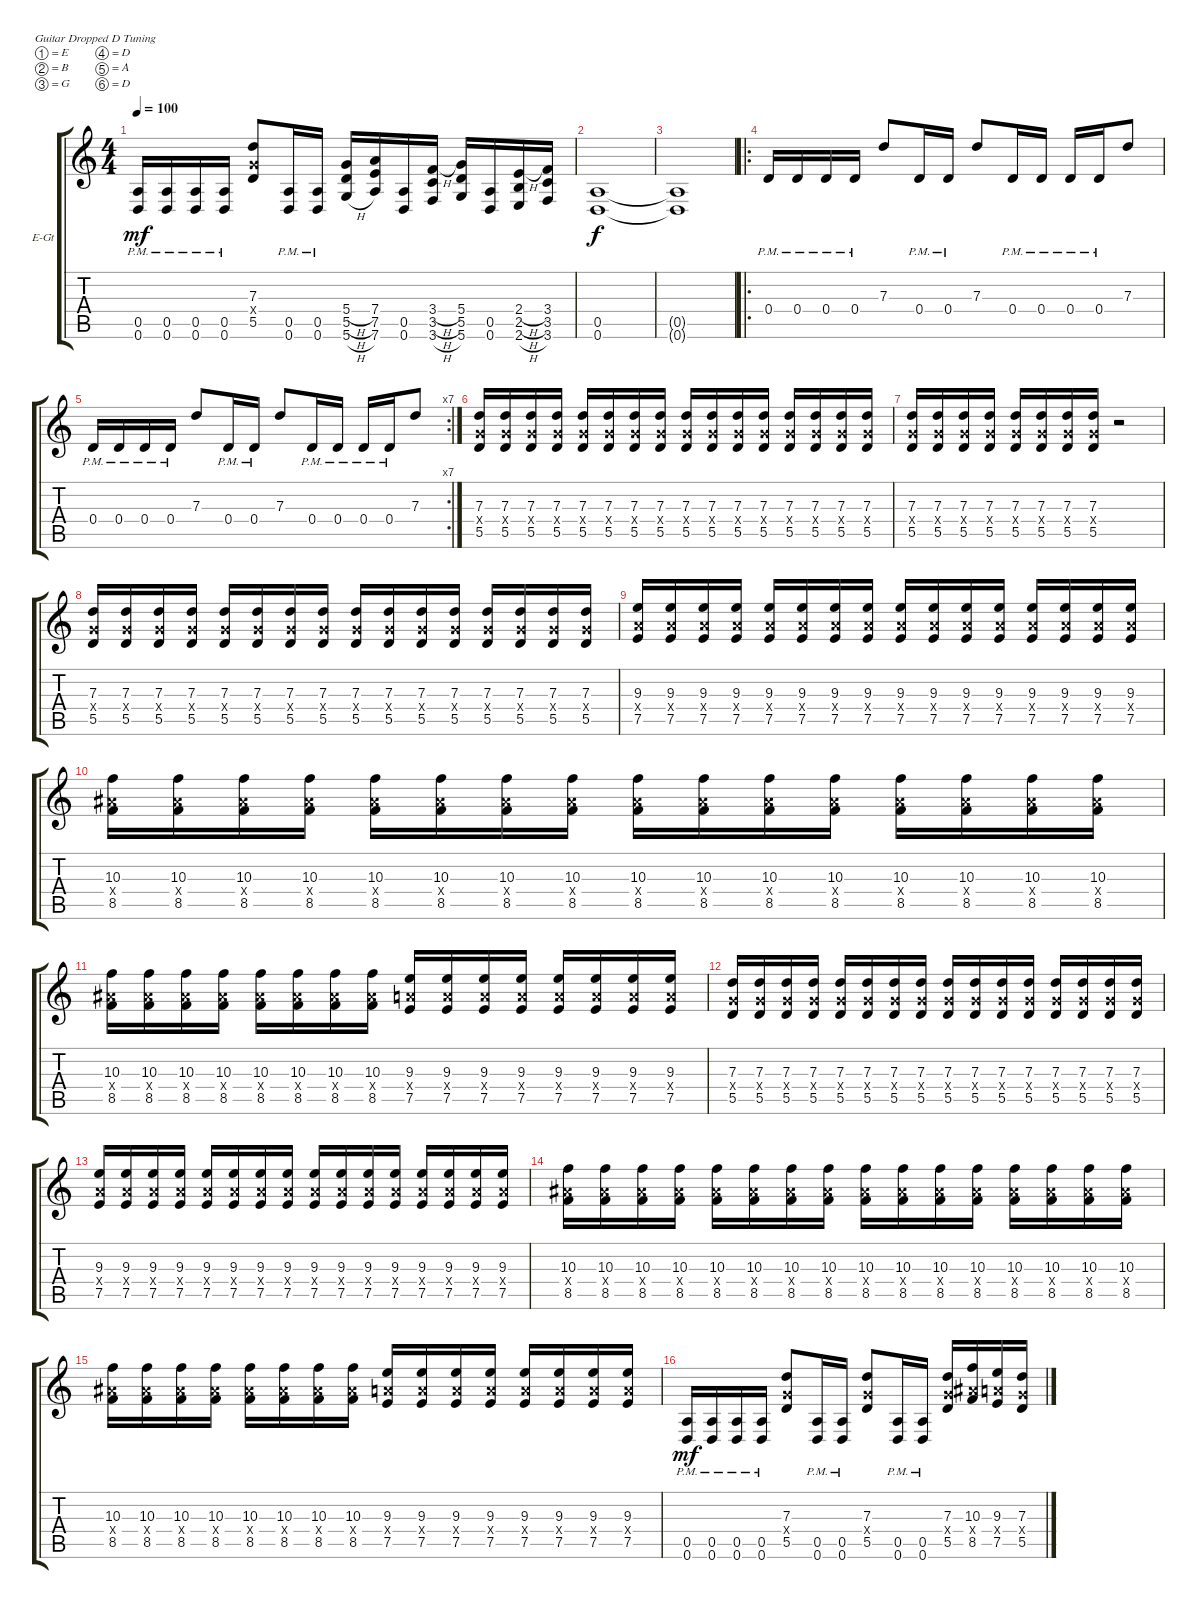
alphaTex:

\defaultSystemsLayout 4
\bracketExtendMode groupsimilarinstruments
\firstSystemTrackNameOrientation horizontal
\otherSystemsTrackNameOrientation horizontal
\track ("Electric Guitar" "E-Gt") {instrument distortionguitar}
\staff {score tabs}
\tuning (E4 B3 G3 D3 A2 D2)
\ts (4 4)
\tempo 100
\clef g2
\ks c
(0.6{pm} 0.5{pm}).16{dy mf} (0.6{pm} 0.5{pm}).16 (0.6{pm} 0.5{pm}).16 (0.6{pm} 0.5{pm}).16 (5.5 5.4{x} 7.3).8 (0.6{pm} 0.5{pm}).16 (0.5{pm} 0.6{pm}).16 (5.5{h} 5.4{h} 5.6{h}).16 (7.6 7.5 7.4).16 (0.6 0.5).16 (3.6{h} 3.5{h} 3.4{h}).16 (5.4 5.5 5.6).16 (0.6 0.5).16 (2.6{h} 2.5{h} 2.4{h}).16 (3.4 3.5 3.6).16 |
(0.5 0.6).1{dy f} |
(0.5{t} 0.6{t}).1 |
\ro
0.4{pm}.16 0.4{pm}.16 0.4{pm}.16 0.4{pm}.16 7.3.8 0.4{pm}.16 0.4{pm}.16 7.3.8 0.4{pm}.16 0.4{pm}.16 0.4{pm}.16 0.4{pm}.16 7.3.8 |
\rc 7
0.4{pm}.16 0.4{pm}.16 0.4{pm}.16 0.4{pm}.16 7.3.8 0.4{pm}.16 0.4{pm}.16 7.3.8 0.4{pm}.16 0.4{pm}.16 0.4{pm}.16 0.4{pm}.16 7.3.8 |
(5.5 5.4{x} 7.3).16 (5.5 5.4{x} 7.3).16 (5.5 5.4{x} 7.3).16 (5.5 5.4{x} 7.3).16 (5.5 5.4{x} 7.3).16 (5.5 5.4{x} 7.3).16 (5.5 5.4{x} 7.3).16 (5.5 5.4{x} 7.3).16 (5.5 5.4{x} 7.3).16 (5.5 5.4{x} 7.3).16 (5.5 5.4{x} 7.3).16 (5.5 5.4{x} 7.3).16 (5.5 5.4{x} 7.3).16 (5.5 5.4{x} 7.3).16 (5.5 5.4{x} 7.3).16 (5.5 5.4{x} 7.3).16 |
(5.5 5.4{x} 7.3).16 (5.5 5.4{x} 7.3).16 (5.5 5.4{x} 7.3).16 (5.5 5.4{x} 7.3).16 (5.5 5.4{x} 7.3).16 (5.5 5.4{x} 7.3).16 (5.5 5.4{x} 7.3).16 (5.5 5.4{x} 7.3).16 r.2 |
(5.5 5.4{x} 7.3).16 (5.5 5.4{x} 7.3).16 (5.5 5.4{x} 7.3).16 (5.5 5.4{x} 7.3).16 (5.5 5.4{x} 7.3).16 (5.5 5.4{x} 7.3).16 (5.5 5.4{x} 7.3).16 (5.5 5.4{x} 7.3).16 (5.5 5.4{x} 7.3).16 (5.5 5.4{x} 7.3).16 (5.5 5.4{x} 7.3).16 (5.5 5.4{x} 7.3).16 (5.5 5.4{x} 7.3).16 (5.5 5.4{x} 7.3).16 (5.5 5.4{x} 7.3).16 (5.5 5.4{x} 7.3).16 |
(7.5 7.4{x} 9.3).16 (7.5 7.4{x} 9.3).16 (7.5 7.4{x} 9.3).16 (7.5 7.4{x} 9.3).16 (7.5 7.4{x} 9.3).16 (7.5 7.4{x} 9.3).16 (7.5 7.4{x} 9.3).16 (7.5 7.4{x} 9.3).16 (7.5 7.4{x} 9.3).16 (7.5 7.4{x} 9.3).16 (7.5 7.4{x} 9.3).16 (7.5 7.4{x} 9.3).16 (7.5 7.4{x} 9.3).16 (7.5 7.4{x} 9.3).16 (7.5 7.4{x} 9.3).16 (7.5 7.4{x} 9.3).16 |
(8.5 8.4{x} 10.3).16 (8.5 8.4{x} 10.3).16 (8.5 8.4{x} 10.3).16 (8.5 8.4{x} 10.3).16 (8.5 8.4{x} 10.3).16 (8.5 8.4{x} 10.3).16 (8.5 8.4{x} 10.3).16 (8.5 8.4{x} 10.3).16 (8.5 8.4{x} 10.3).16 (8.5 8.4{x} 10.3).16 (8.5 8.4{x} 10.3).16 (8.5 8.4{x} 10.3).16 (8.5 8.4{x} 10.3).16 (8.5 8.4{x} 10.3).16 (8.5 8.4{x} 10.3).16 (8.5 8.4{x} 10.3).16 |
(8.5 8.4{x} 10.3).16 (8.5 8.4{x} 10.3).16 (8.5 8.4{x} 10.3).16 (8.5 8.4{x} 10.3).16 (8.5 8.4{x} 10.3).16 (8.5 8.4{x} 10.3).16 (8.5 8.4{x} 10.3).16 (8.5 8.4{x} 10.3).16 (7.5 7.4{x} 9.3).16 (7.5 7.4{x} 9.3).16 (7.5 7.4{x} 9.3).16 (7.5 7.4{x} 9.3).16 (7.5 7.4{x} 9.3).16 (7.5 7.4{x} 9.3).16 (7.5 7.4{x} 9.3).16 (7.5 7.4{x} 9.3).16 |
(5.5 5.4{x} 7.3).16 (5.5 5.4{x} 7.3).16 (5.5 5.4{x} 7.3).16 (5.5 5.4{x} 7.3).16 (5.5 5.4{x} 7.3).16 (5.5 5.4{x} 7.3).16 (5.5 5.4{x} 7.3).16 (5.5 5.4{x} 7.3).16 (5.5 5.4{x} 7.3).16 (5.5 5.4{x} 7.3).16 (5.5 5.4{x} 7.3).16 (5.5 5.4{x} 7.3).16 (5.5 5.4{x} 7.3).16 (5.5 5.4{x} 7.3).16 (5.5 5.4{x} 7.3).16 (5.5 5.4{x} 7.3).16 |
(7.5 7.4{x} 9.3).16 (7.5 7.4{x} 9.3).16 (7.5 7.4{x} 9.3).16 (7.5 7.4{x} 9.3).16 (7.5 7.4{x} 9.3).16 (7.5 7.4{x} 9.3).16 (7.5 7.4{x} 9.3).16 (7.5 7.4{x} 9.3).16 (7.5 7.4{x} 9.3).16 (7.5 7.4{x} 9.3).16 (7.5 7.4{x} 9.3).16 (7.5 7.4{x} 9.3).16 (7.5 7.4{x} 9.3).16 (7.5 7.4{x} 9.3).16 (7.5 7.4{x} 9.3).16 (7.5 7.4{x} 9.3).16 |
(8.5 8.4{x} 10.3).16 (8.5 8.4{x} 10.3).16 (8.5 8.4{x} 10.3).16 (8.5 8.4{x} 10.3).16 (8.5 8.4{x} 10.3).16 (8.5 8.4{x} 10.3).16 (8.5 8.4{x} 10.3).16 (8.5 8.4{x} 10.3).16 (8.5 8.4{x} 10.3).16 (8.5 8.4{x} 10.3).16 (8.5 8.4{x} 10.3).16 (8.5 8.4{x} 10.3).16 (8.5 8.4{x} 10.3).16 (8.5 8.4{x} 10.3).16 (8.5 8.4{x} 10.3).16 (8.5 8.4{x} 10.3).16 |
(8.5 8.4{x} 10.3).16 (8.5 8.4{x} 10.3).16 (8.5 8.4{x} 10.3).16 (8.5 8.4{x} 10.3).16 (8.5 8.4{x} 10.3).16 (8.5 8.4{x} 10.3).16 (8.5 8.4{x} 10.3).16 (8.5 8.4{x} 10.3).16 (7.5 7.4{x} 9.3).16 (7.5 7.4{x} 9.3).16 (7.5 7.4{x} 9.3).16 (7.5 7.4{x} 9.3).16 (7.5 7.4{x} 9.3).16 (7.5 7.4{x} 9.3).16 (7.5 7.4{x} 9.3).16 (7.5 7.4{x} 9.3).16 |
(0.6{pm} 0.5{pm}).16{dy mf} (0.5{pm} 0.6{pm}).16 (0.6{pm} 0.5{pm}).16 (0.5{pm} 0.6{pm}).16 (5.5 5.4{x} 7.3).8 (0.6{pm} 0.5{pm}).16 (0.6{pm} 0.5{pm}).16 (5.5 5.4{x} 7.3).8 (0.5{pm} 0.6{pm}).16 (0.5{pm} 0.6{pm}).16 (5.5 5.4{x} 7.3).16 (8.5 8.4{x} 10.3).16 (7.5 7.4{x} 9.3).16 (5.5 5.4{x} 7.3).16
